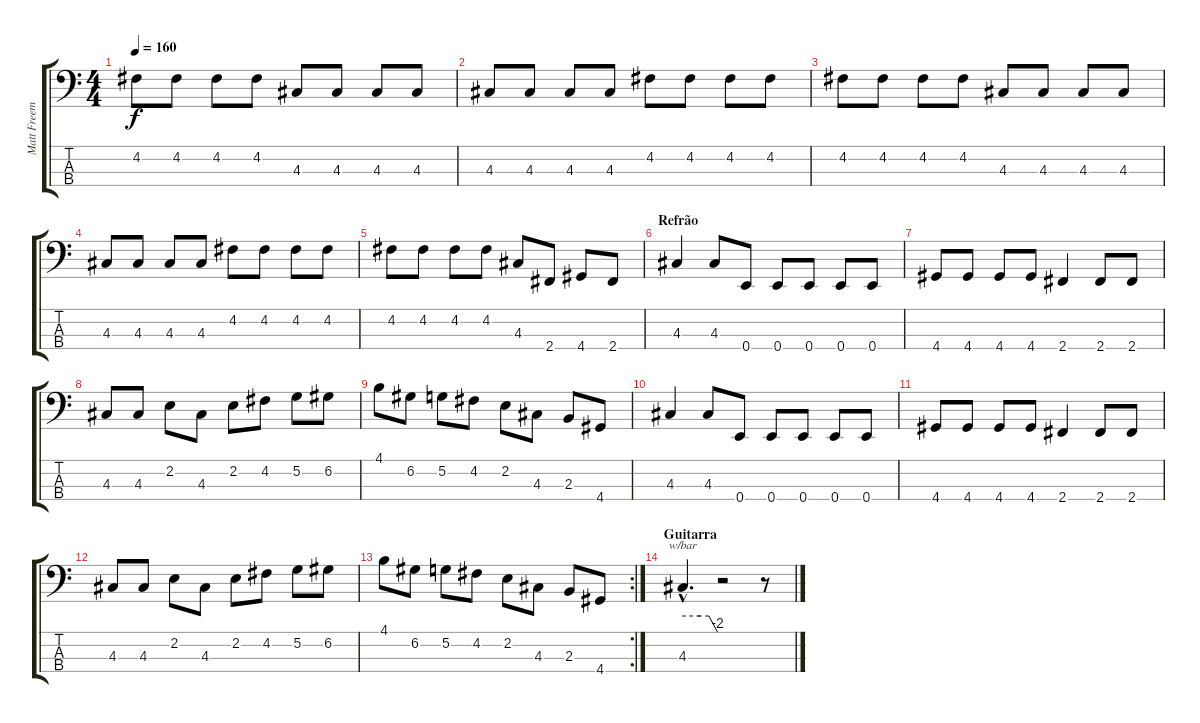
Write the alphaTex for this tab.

\track ("Matt Freeman" "Matt Freem") {instrument electricbasspick}
\staff {score tabs}
\tuning (G2 D2 A1 E1) {hide}
\ts (4 4)
\tempo 160
\clef f4
\ks c
4.2.8{dy f} 4.2.8 4.2.8 4.2.8 4.3.8 4.3.8 4.3.8 4.3.8 |
4.3.8 4.3.8 4.3.8 4.3.8 4.2.8 4.2.8 4.2.8 4.2.8 |
4.2.8 4.2.8 4.2.8 4.2.8 4.3.8 4.3.8 4.3.8 4.3.8 |
4.3.8 4.3.8 4.3.8 4.3.8 4.2.8 4.2.8 4.2.8 4.2.8 |
4.2.8 4.2.8 4.2.8 4.2.8 4.3.8 2.4.8 4.4.8 2.4.8 |
\section ("" "Refrão")
4.3.4 4.3.8 0.4.8 0.4.8 0.4.8 0.4.8 0.4.8 |
4.4.8 4.4.8 4.4.8 4.4.8 2.4.4 2.4.8 2.4.8 |
4.3.8 4.3.8 2.2.8 4.3.8 2.2.8 4.2.8 5.2.8 6.2.8 |
4.1.8 6.2.8 5.2.8 4.2.8 2.2.8 4.3.8 2.3.8 4.4.8 |
4.3.4 4.3.8 0.4.8 0.4.8 0.4.8 0.4.8 0.4.8 |
4.4.8 4.4.8 4.4.8 4.4.8 2.4.4 2.4.8 2.4.8 |
4.3.8 4.3.8 2.2.8 4.3.8 2.2.8 4.2.8 5.2.8 6.2.8 |
\rc 2
4.1.8 6.2.8 5.2.8 4.2.8 2.2.8 4.3.8 2.3.8 4.4.8 |
\section ("" "Guitarra")
4.3{hac}.4{d tbe (custom default 0 0 30 0 45 0 60 -8)} r.2 r.8
